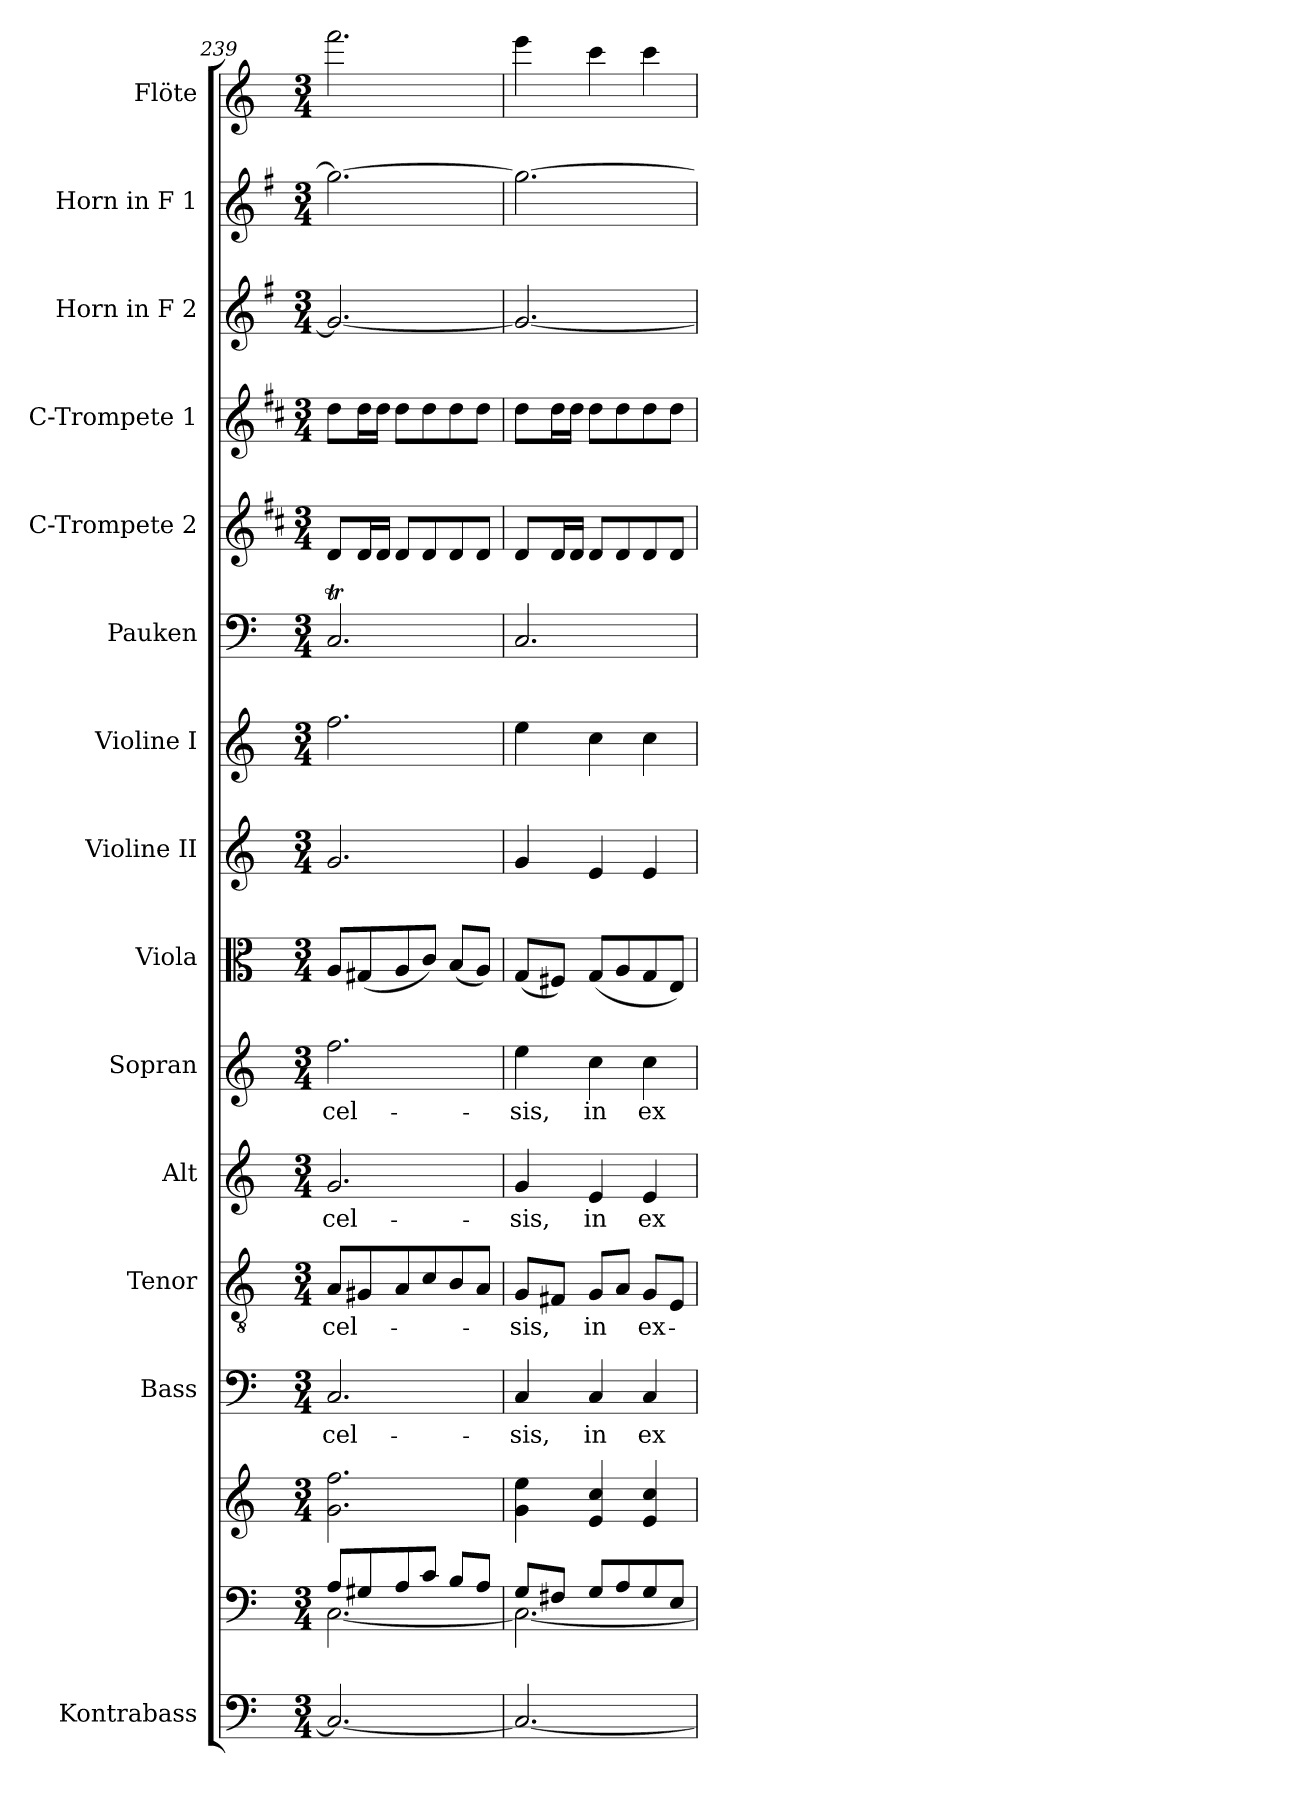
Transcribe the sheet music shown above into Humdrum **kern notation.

**kern	**kern	**kern	**kern	**text	**kern	**text	**kern	**text	**kern	**text	**kern	**kern	**kern	**kern	**kern	**kern	**kern	**kern	**kern
*part15	*part14	*part14	*part13	*part13	*part12	*part12	*part11	*part11	*part10	*part10	*part9	*part8	*part7	*part6	*part5	*part4	*part3	*part2	*part1
*staff16	*staff15	*staff14	*staff13	*staff13	*staff12	*staff12	*staff11	*staff11	*staff10	*staff10	*staff9	*staff8	*staff7	*staff6	*staff5	*staff4	*staff3	*staff2	*staff1
*I"Kontrabass	*	*	*I"Bass	*	*I"Tenor	*	*I"Alt	*	*I"Sopran	*	*I"Viola	*I"Violine II	*I"Violine I	*I"Pauken	*I"C-Trompete 2	*I"C-Trompete 1	*I"Horn in F 2	*I"Horn in F 1	*I"Flöte
*I'Kb.	*	*	*I'B.	*	*I'T.	*	*I'A.	*	*I'S.	*	*I'Vla.	*I'Vl. II	*I'Vl. I	*I'Pk.	*I'C Trp. 2	*I'C Trp. 1	*	*	*I'Fl.
*clefF4	*clefF4	*clefG2	*clefF4	*	*clefGv2	*	*clefG2	*	*clefG2	*	*clefC3	*clefG2	*clefG2	*clefF4	*clefG2	*clefG2	*clefG2	*clefG2	*clefG2
*ITrd7c12	*	*	*	*	*	*	*	*	*	*	*	*	*	*	*ITrd1c2	*ITrd1c2	*ITrd4c7	*ITrd4c7	*
*k[]	*k[]	*k[]	*k[]	*	*k[]	*	*k[]	*	*k[]	*	*k[]	*k[]	*k[]	*k[]	*k[]	*k[]	*k[]	*k[]	*k[]
*C:	*C:	*C:	*C:	*	*C:	*	*C:	*	*C:	*	*C:	*C:	*C:	*C:	*C:	*C:	*C:	*C:	*C:
*M3/4	*M3/4	*M3/4	*M3/4	*	*M3/4	*	*M3/4	*	*M3/4	*	*M3/4	*M3/4	*M3/4	*M3/4	*M3/4	*M3/4	*M3/4	*M3/4	*M3/4
=239	=239	=239	=239	=239	=239	=239	=239	=239	=239	=239	=239	=239	=239	=239	=239	=239	=239	=239	=239
*	*^	*	*	*	*	*	*	*	*	*	*	*	*	*	*	*	*	*	*
!	!	!	!	!	!LO:LY:b	!	!LO:LY:b	!	!LO:LY:b	!	!LO:LY:b	!	!	!	!	!	!	!	!	!
2.CC/_	8A/L	[<2.C\	2.g\ 2.ff\	2.C/	-cel-	8A/L	-cel-	2.g/	-cel-	2.ff\	-cel-	8A/L	2.g/	2.ff\	2.CT/	8c/L	8cc\L	2.c/_	2.cc\_	2.fff\
.	8G#X/	.	.	.	.	8G#X/	.	.	.	.	.	(<8G#X/	.	.	.	16c/L	16cc\L	.	.	.
.	.	.	.	.	.	.	.	.	.	.	.	.	.	.	.	16c/JJ	16cc\JJ	.	.	.
.	8A/	.	.	.	.	8A/	.	.	.	.	.	8A/	.	.	.	8c/L	8cc\L	.	.	.
.	8c/J	.	.	.	.	8c/	.	.	.	.	.	8c/J)	.	.	.	8c/	8cc\	.	.	.
.	8B/L	.	.	.	.	8B/	.	.	.	.	.	(<8B/L	.	.	.	8c/	8cc\	.	.	.
.	8A/J	.	.	.	.	8A/J	.	.	.	.	.	8A/J)	.	.	.	8c/J	8cc\J	.	.	.
=240	=240	=240	=240	=240	=240	=240	=240	=240	=240	=240	=240	=240	=240	=240	=240	=240	=240	=240	=240	=240
!	!	!	!	!	!LO:LY:b	!	!LO:LY:b	!	!LO:LY:b	!	!LO:LY:b	!	!	!	!	!	!	!	!	!
2.CC/_	8G/L	2.C\_	4g\ 4ee\	4C/	-sis,	8G/L	-sis,	4g/	-sis,	4ee\	-sis,	(<8G/L	4g/	4ee\	2.C/	8c/L	8cc\L	2.c/_	2.cc\_	4eee\
.	8F#X/J	.	.	.	.	8F#X/J	.	.	.	.	.	8F#X/J)	.	.	.	16c/L	16cc\L	.	.	.
.	.	.	.	.	.	.	.	.	.	.	.	.	.	.	.	16c/JJ	16cc\JJ	.	.	.
!	!	!	!	!	!LO:LY:b	!	!LO:LY:b	!	!LO:LY:b	!	!LO:LY:b	!	!	!	!	!	!	!	!	!
.	8G/L	.	4e/ 4cc/	4C/	in	8G/L	in	4e/	in	4cc\	in	(<8G/L	4e/	4cc\	.	8c/L	8cc\L	.	.	4ccc\
.	8A/	.	.	.	.	8A/J	.	.	.	.	.	8A/	.	.	.	8c/	8cc\	.	.	.
!	!	!	!	!	!LO:LY:b	!	!LO:LY:b	!	!LO:LY:b	!	!LO:LY:b	!	!	!	!	!	!	!	!	!
.	8G/	.	4e/ 4cc/	4C/	ex-	8G/L	ex-	4e/	ex-	4cc\	ex-	8G/	4e/	4cc\	.	8c/	8cc\	.	.	4ccc\
.	8E/J	.	.	.	.	8E/J	.	.	.	.	.	8E/J)	.	.	.	8c/J	8cc\J	.	.	.
*	*v	*v	*	*	*	*	*	*	*	*	*	*	*	*	*	*	*	*	*	*
=	=	=	=	=	=	=	=	=	=	=	=	=	=	=	=	=	=	=	=
*-	*-	*-	*-	*-	*-	*-	*-	*-	*-	*-	*-	*-	*-	*-	*-	*-	*-	*-	*-
